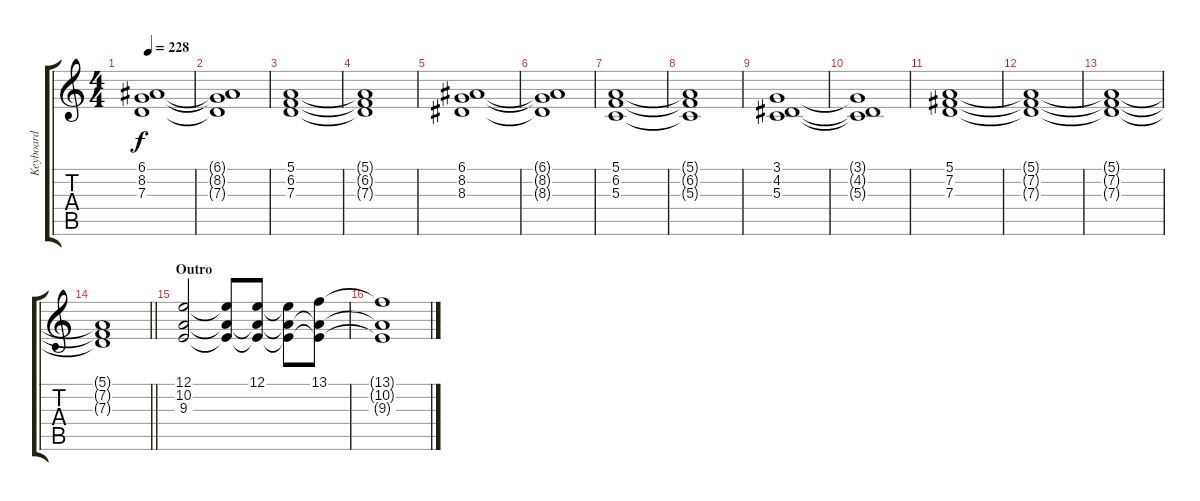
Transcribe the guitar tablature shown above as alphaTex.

\track ("Keyboard" "Keyboard") {instrument stringensemble1}
\staff {score tabs}
\tuning (E4 B3 G3 D3 A2 E2) {hide}
\ts (4 4)
\tempo 228
\clef g2
\ks c
(6.1 8.2 7.3).1{dy f} |
(6.1{t} 8.2{t} 7.3{t}).1 |
(5.1 6.2 7.3).1 |
(5.1{t} 6.2{t} 7.3{t}).1 |
(6.1 8.2 8.3).1 |
(6.1{t} 8.2{t} 8.3{t}).1 |
(5.1 6.2 5.3).1 |
(5.1{t} 6.2{t} 5.3{t}).1 |
(3.1 4.2 5.3).1 |
(3.1{t} 4.2{t} 5.3{t}).1 |
(5.1 7.2 7.3).1 |
(5.1{t} 7.2{t} 7.3{t}).1 |
(5.1{t} 7.2{t} 7.3{t}).1 |
\barLineRight lightlight
(5.1{t} 7.2{t} 7.3{t}).1 |
\section ("" "Outro")
(12.1 10.2 9.3).2 (12.1{t} 10.2{t} 9.3{t}).8 (12.1 10.2{t} 9.3{t}).8 (12.1{t} 10.2{t} 9.3{t}).8 (13.1 10.2{t} 9.3{t}).8 |
(13.1{t} 10.2{t} 9.3{t}).1
